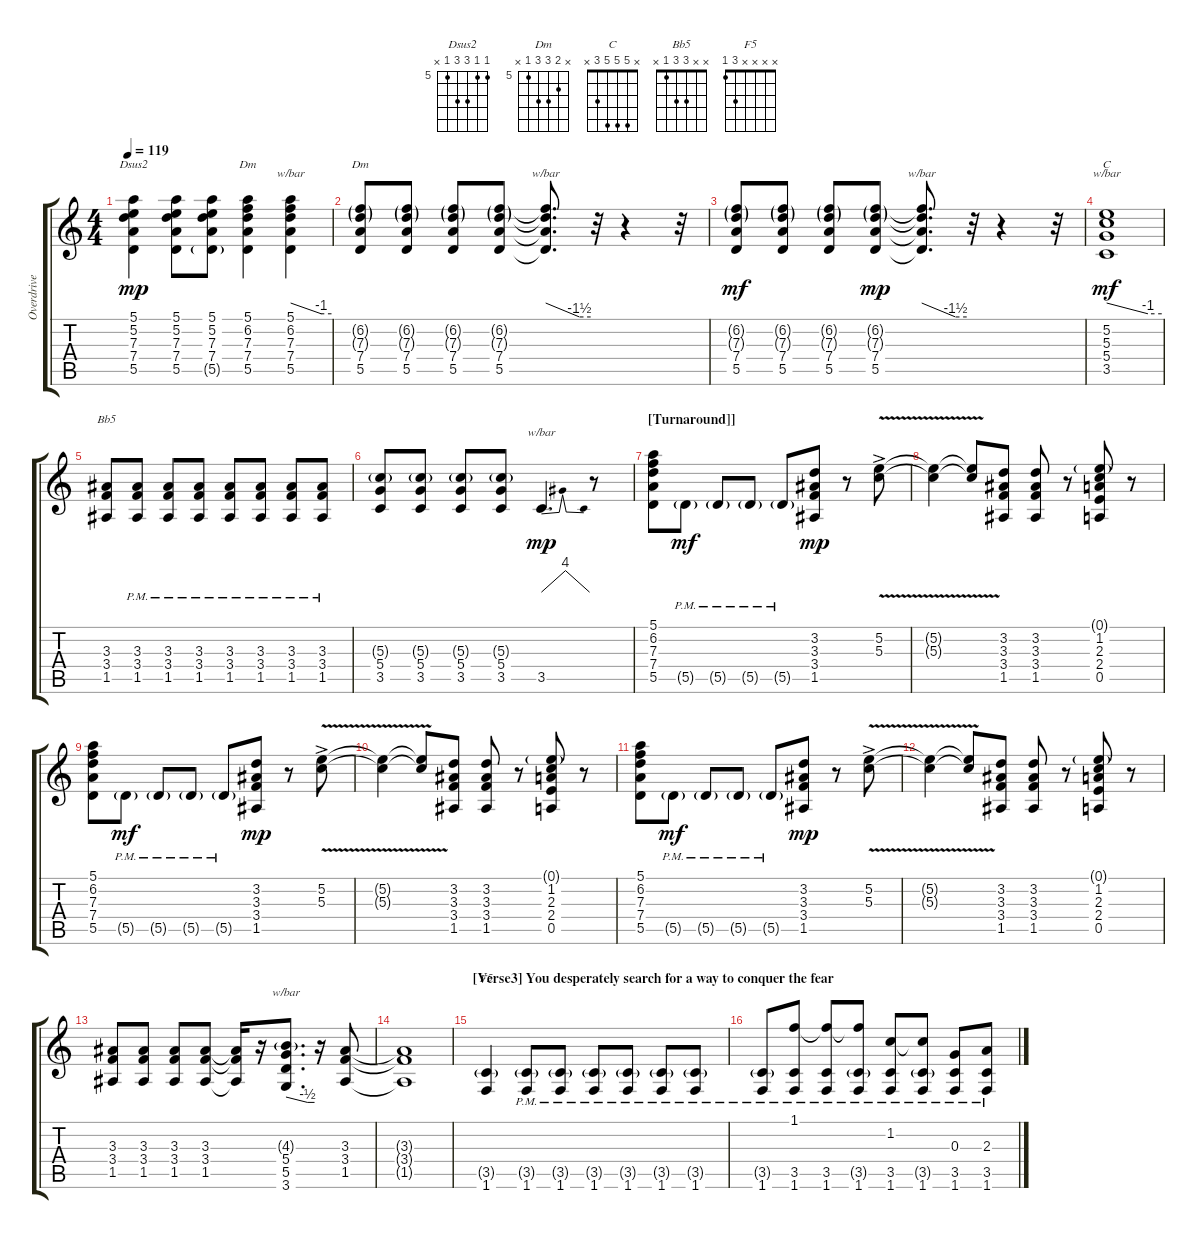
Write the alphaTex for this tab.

\track ("Overdrive Guitar-R channel" "Overdrive ") {instrument overdrivenguitar}
\staff {score tabs}
\tuning (E4 B3 G3 D3 A2 E2) {hide}
\chord ("Dsus2" 5 5 7 7 5 x) {firstfret 5}
\chord ("Dm" 5 6 7 7 5 x) {firstfret 5}
\chord ("Dm" x 6 7 7 5 x) {firstfret 5}
\chord ("C" x 5 5 5 3 x)
\chord ("Bb5" x x 3 3 1 x)
\chord ("F5" x x x x 3 1)
\ts (4 4)
\tempo 119
\clef g2
\ks c
(5.1 5.2 7.3 7.4 5.5).4{ch "Dsus2" dy mp} (5.1 5.2 7.3 7.4 5.5).8 (5.1 5.2 7.3 7.4 5.5{g}).8 (5.1 6.2 7.3 7.4 5.5).4{ch "Dm"} (5.1 6.2 7.3 7.4 5.5).4{tbe (custom default 0 0 45 -4 60 -4)} |
(6.2{g} 7.3{g} 7.4 5.5).8{ch "Dm"} (6.2{g} 7.3{g} 7.4 5.5).8 (6.2{g} 7.3{g} 7.4 5.5).8 (6.2{g} 7.3{g} 7.4 5.5).8 (6.2{t} 7.3{t} 7.4{t} 5.5{t}).8{d tbe (custom default 0 0 45 -6 60 -6)} r.32 r.4 r.32 |
(6.2{g} 7.3{g} 7.4 5.5).8{dy mf} (6.2{g} 7.3{g} 7.4 5.5).8 (6.2{g} 7.3{g} 7.4 5.5).8 (6.2{g} 7.3{g} 7.4 5.5).8{dy mp} (6.2{t} 7.3{t} 7.4{t} 5.5{t}).8{d tbe (custom default 0 0 45 -6 60 -6)} r.32 r.4 r.32 |
(5.2 5.3 5.4 3.5).1{tbe (custom default 0 0 45 -4 60 -4) ch "C" dy mf} |
(3.3 3.4 1.5).8{ch "Bb5"} (3.3{pm} 3.4{pm} 1.5{pm}).8 (3.3{pm} 3.4{pm} 1.5{pm}).8 (3.3{pm} 3.4{pm} 1.5{pm}).8 (3.3{pm} 3.4{pm} 1.5{pm}).8 (3.3{pm} 3.4{pm} 1.5{pm}).8 (3.3{pm} 3.4{pm} 1.5{pm}).8 (3.3{pm} 3.4{pm} 1.5{pm}).8 |
(5.3{g} 5.4 3.5).8 (5.3{g} 5.4 3.5).8 (5.3{g} 5.4 3.5).8 (5.3{g} 5.4 3.5).8 3.5.4{d tbe (dip default 0 0 30 16 60 0) dy mp} r.8 |
\section ("" "[Turnaround]]")
(5.1 6.2 7.3 7.4 5.5).8 5.5{g pm}.8{dy mf} 5.5{g pm}.8 5.5{g pm}.8 5.5{g pm}.8 (3.2 3.3 3.4 1.5).8{dy mp} r.8 (5.2{v} 5.3{v ac}).8 |
(5.2{v t} 5.3{v t}).4 (5.2{v t} 5.3{v t}).8 (3.2 3.3 3.4 1.5).8 (3.2 3.3 3.4 1.5).8 r.8 (0.1{g} 1.2 2.3 2.4 0.5).8 r.8 |
(5.1 6.2 7.3 7.4 5.5).8 5.5{g pm}.8{dy mf} 5.5{g pm}.8 5.5{g pm}.8 5.5{g pm}.8 (3.2 3.3 3.4 1.5).8{dy mp} r.8 (5.2{v} 5.3{v ac}).8 |
(5.2{v t} 5.3{v t}).4 (5.2{v t} 5.3{v t}).8 (3.2 3.3 3.4 1.5).8 (3.2 3.3 3.4 1.5).8 r.8 (0.1{g} 1.2 2.3 2.4 0.5).8 r.8 |
(5.1 6.2 7.3 7.4 5.5).8 5.5{g pm}.8{dy mf} 5.5{g pm}.8 5.5{g pm}.8 5.5{g pm}.8 (3.2 3.3 3.4 1.5).8{dy mp} r.8 (5.2{v} 5.3{v ac}).8 |
(5.2{v t} 5.3{v t}).4 (5.2{v t} 5.3{v t}).8 (3.2 3.3 3.4 1.5).8 (3.2 3.3 3.4 1.5).8 r.8 (0.1{g} 1.2 2.3 2.4 0.5).8 r.8 |
(3.3 3.4 1.5).8 (3.3 3.4 1.5).8 (3.3 3.4 1.5).8 (3.3 3.4 1.5).8 (3.3{t} 3.4{t} 1.5{t}).16 r.16 (4.3{g} 5.4 5.5 3.6).8{d tbe (custom default 0 0 45 -2 60 -2)} r.16 (3.3 3.4 1.5).8 |
(3.3{t} 3.4{t} 1.5{t}).1 |
\section ("" "[Verse3] You desperately search for a way to conquer the fear")
(3.5{g} 1.6).4{ch "F5"} (3.5{g pm} 1.6{pm}).8 (3.5{g pm} 1.6{pm}).8 (3.5{g pm} 1.6{pm}).8 (3.5{g pm} 1.6{pm}).8 (3.5{g pm} 1.6{pm}).8 (3.5{g pm} 1.6{pm}).8 |
(3.5{g pm} 1.6{pm}).8 (1.1 3.5{pm} 1.6{pm}).8 (1.1{t} 3.5{pm} 1.6{pm}).8 (1.1{t} 3.5{g pm} 1.6{pm}).8 (1.2 3.5{pm} 1.6{pm}).8 (1.2{t} 3.5{g pm} 1.6{pm}).8 (0.3 3.5{pm} 1.6{pm}).8 (2.3 3.5{pm} 1.6{pm}).8
